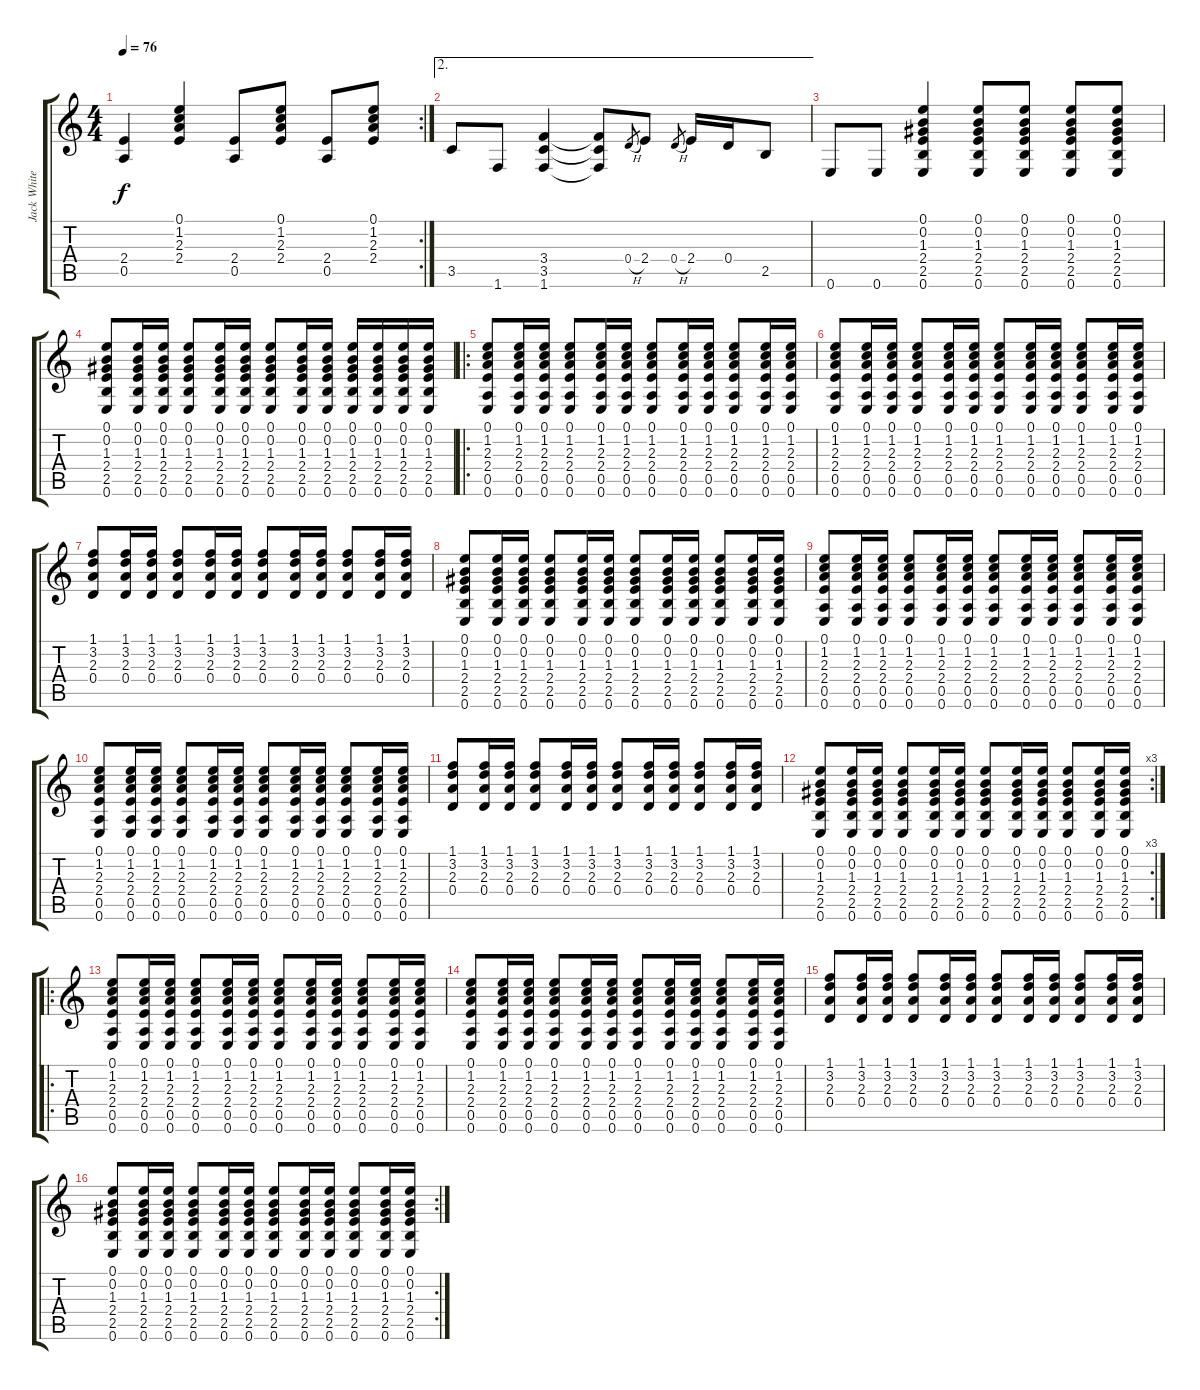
\track ("Jack White" "Jack White") {instrument acousticguitarsteel}
\staff {score tabs}
\tuning (E4 B3 G3 D3 A2 E2) {hide}
\rc 2
\ts (4 4)
\tempo 76
\clef g2
\ks c
(2.4 0.5).4{dy f} (0.1 1.2 2.3 2.4).4 (2.4 0.5).8 (0.1 1.2 2.3 2.4).8 (2.4 0.5).8 (0.1 1.2 2.3 2.4).8 |
\ae 2
3.5.8 1.6.8 (3.4 3.5 1.6).4 (3.4{t} 3.5{t} 1.6{t}).8 0.4{h}.8{gr} 2.4.8 0.4{h}.8{gr} 2.4.16 0.4.16 2.5.8 |
0.6.8 0.6.8 (0.1 0.2 1.3 2.4 2.5 0.6).4 (0.1 0.2 1.3 2.4 2.5 0.6).8 (0.1 0.2 1.3 2.4 2.5 0.6).8 (0.1 0.2 1.3 2.4 2.5 0.6).8 (0.1 0.2 1.3 2.4 2.5 0.6).8 |
(0.1 0.2 1.3 2.4 2.5 0.6).8 (0.1 0.2 1.3 2.4 2.5 0.6).16 (0.1 0.2 1.3 2.4 2.5 0.6).16 (0.1 0.2 1.3 2.4 2.5 0.6).8 (0.1 0.2 1.3 2.4 2.5 0.6).16 (0.1 0.2 1.3 2.4 2.5 0.6).16 (0.1 0.2 1.3 2.4 2.5 0.6).8 (0.1 0.2 1.3 2.4 2.5 0.6).16 (0.1 0.2 1.3 2.4 2.5 0.6).16 (0.1 0.2 1.3 2.4 2.5 0.6).16 (0.1 0.2 1.3 2.4 2.5 0.6).16 (0.1 0.2 1.3 2.4 2.5 0.6).16 (0.1 0.2 1.3 2.4 2.5 0.6).16 |
\ro
(0.1 1.2 2.3 2.4 0.5 0.6).8{volume 10} (0.1 1.2 2.3 2.4 0.5 0.6).16 (0.1 1.2 2.3 2.4 0.5 0.6).16 (0.1 1.2 2.3 2.4 0.5 0.6).8 (0.1 1.2 2.3 2.4 0.5 0.6).16 (0.1 1.2 2.3 2.4 0.5 0.6).16 (0.1 1.2 2.3 2.4 0.5 0.6).8 (0.1 1.2 2.3 2.4 0.5 0.6).16 (0.1 1.2 2.3 2.4 0.5 0.6).16 (0.1 1.2 2.3 2.4 0.5 0.6).8 (0.1 1.2 2.3 2.4 0.5 0.6).16 (0.1 1.2 2.3 2.4 0.5 0.6).16 |
(0.1 1.2 2.3 2.4 0.5 0.6).8 (0.1 1.2 2.3 2.4 0.5 0.6).16 (0.1 1.2 2.3 2.4 0.5 0.6).16 (0.1 1.2 2.3 2.4 0.5 0.6).8 (0.1 1.2 2.3 2.4 0.5 0.6).16 (0.1 1.2 2.3 2.4 0.5 0.6).16 (0.1 1.2 2.3 2.4 0.5 0.6).8 (0.1 1.2 2.3 2.4 0.5 0.6).16 (0.1 1.2 2.3 2.4 0.5 0.6).16 (0.1 1.2 2.3 2.4 0.5 0.6).8 (0.1 1.2 2.3 2.4 0.5 0.6).16 (0.1 1.2 2.3 2.4 0.5 0.6).16 |
(1.1 3.2 2.3 0.4).8 (1.1 3.2 2.3 0.4).16 (1.1 3.2 2.3 0.4).16 (1.1 3.2 2.3 0.4).8 (1.1 3.2 2.3 0.4).16 (1.1 3.2 2.3 0.4).16 (1.1 3.2 2.3 0.4).8 (1.1 3.2 2.3 0.4).16 (1.1 3.2 2.3 0.4).16 (1.1 3.2 2.3 0.4).8 (1.1 3.2 2.3 0.4).16 (1.1 3.2 2.3 0.4).16 |
(0.1 0.2 1.3 2.4 2.5 0.6).8 (0.1 0.2 1.3 2.4 2.5 0.6).16 (0.1 0.2 1.3 2.4 2.5 0.6).16 (0.1 0.2 1.3 2.4 2.5 0.6).8 (0.1 0.2 1.3 2.4 2.5 0.6).16 (0.1 0.2 1.3 2.4 2.5 0.6).16 (0.1 0.2 1.3 2.4 2.5 0.6).8 (0.1 0.2 1.3 2.4 2.5 0.6).16 (0.1 0.2 1.3 2.4 2.5 0.6).16 (0.1 0.2 1.3 2.4 2.5 0.6).8 (0.1 0.2 1.3 2.4 2.5 0.6).16 (0.1 0.2 1.3 2.4 2.5 0.6).16 |
(0.1 1.2 2.3 2.4 0.5 0.6).8 (0.1 1.2 2.3 2.4 0.5 0.6).16 (0.1 1.2 2.3 2.4 0.5 0.6).16 (0.1 1.2 2.3 2.4 0.5 0.6).8 (0.1 1.2 2.3 2.4 0.5 0.6).16 (0.1 1.2 2.3 2.4 0.5 0.6).16 (0.1 1.2 2.3 2.4 0.5 0.6).8 (0.1 1.2 2.3 2.4 0.5 0.6).16 (0.1 1.2 2.3 2.4 0.5 0.6).16 (0.1 1.2 2.3 2.4 0.5 0.6).8 (0.1 1.2 2.3 2.4 0.5 0.6).16 (0.1 1.2 2.3 2.4 0.5 0.6).16 |
(0.1 1.2 2.3 2.4 0.5 0.6).8 (0.1 1.2 2.3 2.4 0.5 0.6).16 (0.1 1.2 2.3 2.4 0.5 0.6).16 (0.1 1.2 2.3 2.4 0.5 0.6).8 (0.1 1.2 2.3 2.4 0.5 0.6).16 (0.1 1.2 2.3 2.4 0.5 0.6).16 (0.1 1.2 2.3 2.4 0.5 0.6).8 (0.1 1.2 2.3 2.4 0.5 0.6).16 (0.1 1.2 2.3 2.4 0.5 0.6).16 (0.1 1.2 2.3 2.4 0.5 0.6).8 (0.1 1.2 2.3 2.4 0.5 0.6).16 (0.1 1.2 2.3 2.4 0.5 0.6).16 |
(1.1 3.2 2.3 0.4).8 (1.1 3.2 2.3 0.4).16 (1.1 3.2 2.3 0.4).16 (1.1 3.2 2.3 0.4).8 (1.1 3.2 2.3 0.4).16 (1.1 3.2 2.3 0.4).16 (1.1 3.2 2.3 0.4).8 (1.1 3.2 2.3 0.4).16 (1.1 3.2 2.3 0.4).16 (1.1 3.2 2.3 0.4).8 (1.1 3.2 2.3 0.4).16 (1.1 3.2 2.3 0.4).16 |
\rc 3
(0.1 0.2 1.3 2.4 2.5 0.6).8 (0.1 0.2 1.3 2.4 2.5 0.6).16 (0.1 0.2 1.3 2.4 2.5 0.6).16 (0.1 0.2 1.3 2.4 2.5 0.6).8 (0.1 0.2 1.3 2.4 2.5 0.6).16 (0.1 0.2 1.3 2.4 2.5 0.6).16 (0.1 0.2 1.3 2.4 2.5 0.6).8 (0.1 0.2 1.3 2.4 2.5 0.6).16 (0.1 0.2 1.3 2.4 2.5 0.6).16 (0.1 0.2 1.3 2.4 2.5 0.6).8 (0.1 0.2 1.3 2.4 2.5 0.6).16 (0.1 0.2 1.3 2.4 2.5 0.6).16 |
\ro
(0.1 1.2 2.3 2.4 0.5 0.6).8 (0.1 1.2 2.3 2.4 0.5 0.6).16 (0.1 1.2 2.3 2.4 0.5 0.6).16 (0.1 1.2 2.3 2.4 0.5 0.6).8 (0.1 1.2 2.3 2.4 0.5 0.6).16 (0.1 1.2 2.3 2.4 0.5 0.6).16 (0.1 1.2 2.3 2.4 0.5 0.6).8 (0.1 1.2 2.3 2.4 0.5 0.6).16 (0.1 1.2 2.3 2.4 0.5 0.6).16 (0.1 1.2 2.3 2.4 0.5 0.6).8 (0.1 1.2 2.3 2.4 0.5 0.6).16 (0.1 1.2 2.3 2.4 0.5 0.6).16 |
(0.1 1.2 2.3 2.4 0.5 0.6).8 (0.1 1.2 2.3 2.4 0.5 0.6).16 (0.1 1.2 2.3 2.4 0.5 0.6).16 (0.1 1.2 2.3 2.4 0.5 0.6).8 (0.1 1.2 2.3 2.4 0.5 0.6).16 (0.1 1.2 2.3 2.4 0.5 0.6).16 (0.1 1.2 2.3 2.4 0.5 0.6).8 (0.1 1.2 2.3 2.4 0.5 0.6).16 (0.1 1.2 2.3 2.4 0.5 0.6).16 (0.1 1.2 2.3 2.4 0.5 0.6).8 (0.1 1.2 2.3 2.4 0.5 0.6).16 (0.1 1.2 2.3 2.4 0.5 0.6).16 |
(1.1 3.2 2.3 0.4).8 (1.1 3.2 2.3 0.4).16 (1.1 3.2 2.3 0.4).16 (1.1 3.2 2.3 0.4).8 (1.1 3.2 2.3 0.4).16 (1.1 3.2 2.3 0.4).16 (1.1 3.2 2.3 0.4).8 (1.1 3.2 2.3 0.4).16 (1.1 3.2 2.3 0.4).16 (1.1 3.2 2.3 0.4).8 (1.1 3.2 2.3 0.4).16 (1.1 3.2 2.3 0.4).16 |
\rc 2
(0.1 0.2 1.3 2.4 2.5 0.6).8 (0.1 0.2 1.3 2.4 2.5 0.6).16 (0.1 0.2 1.3 2.4 2.5 0.6).16 (0.1 0.2 1.3 2.4 2.5 0.6).8 (0.1 0.2 1.3 2.4 2.5 0.6).16 (0.1 0.2 1.3 2.4 2.5 0.6).16 (0.1 0.2 1.3 2.4 2.5 0.6).8 (0.1 0.2 1.3 2.4 2.5 0.6).16 (0.1 0.2 1.3 2.4 2.5 0.6).16 (0.1 0.2 1.3 2.4 2.5 0.6).8 (0.1 0.2 1.3 2.4 2.5 0.6).16 (0.1 0.2 1.3 2.4 2.5 0.6).16
